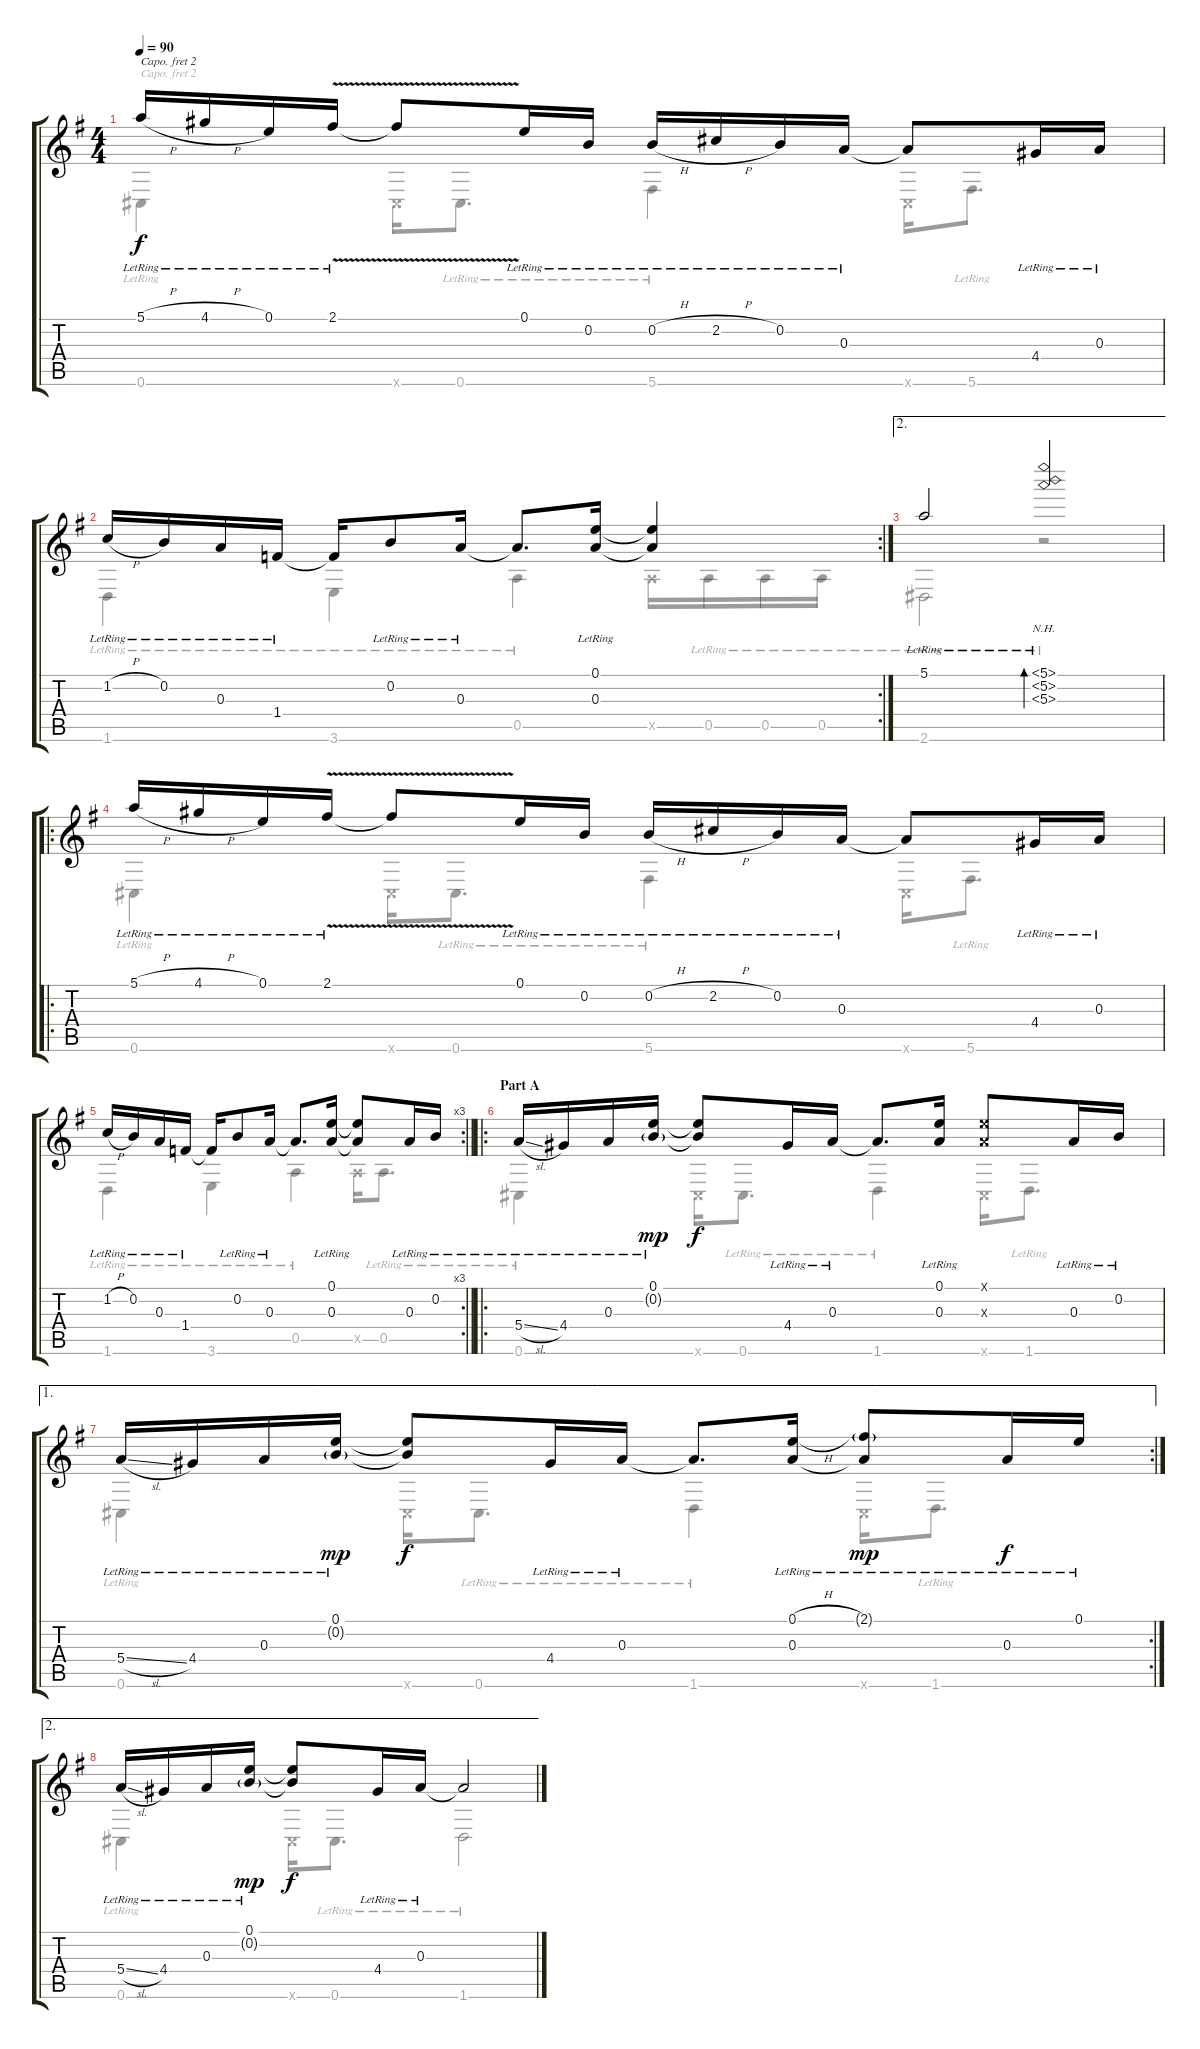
\track "" {instrument acousticguitarsteel}
\staff {score tabs}
\capo 2
\tuning (D4 A3 G3 D3 G2 B1) {hide}
\voice
\ts (4 4)
\tempo 90
\clef g2
\ks g
5.1{h lr}.16{dy f} 4.1{h lr}.16 0.1{lr}.16 2.1{v lr}.16 2.1{t}.8 0.1{lr}.16 0.2{lr}.16 0.2{h lr}.16 2.2{h lr}.16 0.2{lr}.16 0.3{lr}.16 0.3{t}.8 4.4{lr}.16 0.3{lr}.16 |
\rc 2
1.2{h lr}.16 0.2{lr}.16 0.3{lr}.16 1.4{lr}.16 1.4{t}.16 0.2{lr}.8 0.3{lr}.16 0.3{t}.8{d} (0.1{lr} 0.3{lr}).16 (0.1{t} 0.3{t}).4 |
\ae 2
5.1{lr}.2 (5.1{nh lr} 5.2{nh lr} 5.3{nh lr}).2{bd 240} |
\ro
5.1{h lr}.16 4.1{h lr}.16 0.1{lr}.16 2.1{v lr}.16 2.1{t}.8 0.1{lr}.16 0.2{lr}.16 0.2{h lr}.16 2.2{h lr}.16 0.2{lr}.16 0.3{lr}.16 0.3{t}.8 4.4{lr}.16 0.3{lr}.16 |
\rc 3
\barLineRight lightlight
1.2{h lr}.16 0.2{lr}.16 0.3{lr}.16 1.4{lr}.16 1.4{t}.16 0.2{lr}.8 0.3{lr}.16 0.3{t}.8{d} (0.1{lr} 0.3{lr}).16 (0.1{t} 0.3{t}).8 0.3{lr}.16 0.2{lr}.16 |
\ro
\section ("" "Part A")
5.4{sl lr}.16 4.4{lr}.16 0.3{lr}.16 (0.1{lr} 0.2{g lr}).16{dy mp} (0.1{t} 0.2{t}).8{dy f} 4.4{lr}.16 0.3{lr}.16 0.3{t}.8{d} (0.1{lr} 0.3{lr}).16 (0.1{x} 0.3{x}).8 0.3{lr}.16 0.2{lr}.16 |
\ae 1
\rc 2
5.4{sl lr}.16 4.4{lr}.16 0.3{lr}.16 (0.1{lr} 0.2{g lr}).16{dy mp} (0.1{t} 0.2{t}).8{dy f} 4.4{lr}.16 0.3{lr}.16 0.3{t}.8{d} (0.1{h lr} 0.3{lr}).16 (2.1{g lr} 0.3{t}).8{dy mp} 0.3{lr}.16{dy f} 0.1{lr}.16 |
\ae 2
5.4{sl lr}.16 4.4{lr}.16 0.3{lr}.16 (0.1{lr} 0.2{g lr}).16{dy mp} (0.1{t} 0.2{t}).8{dy f} 4.4{lr}.16 0.3{lr}.16 0.3{t}.2
\voice
\clef g2
\ottava regular
\simile none
\ks g
0.6{lr}.4{dy f} 0.6{x}.16 0.6{lr}.8{d} 5.6{lr}.4 0.6{x}.16 5.6{lr}.8{d} |
1.6{lr}.4 3.6{lr}.4 0.5{lr}.4 0.5{x}.16 0.5{lr}.16 0.5{lr}.16 0.5{lr}.16 |
2.6{lr}.2 r.2 |
0.6{lr}.4 0.6{x}.16 0.6{lr}.8{d} 5.6{lr}.4 0.6{x}.16 5.6{lr}.8{d} |
\barLineRight lightlight
1.6{lr}.4 3.6{lr}.4 0.5{lr}.4 0.5{x}.16 0.5{lr}.8{d} |
0.6{lr}.4 0.6{x}.16 0.6{lr}.8{d} 1.6{lr}.4 0.6{x}.16 1.6{lr}.8{d} |
0.6{lr}.4 0.6{x}.16 0.6{lr}.8{d} 1.6{lr}.4 0.6{x}.16 1.6{lr}.8{d} |
0.6{lr}.4 0.6{x}.16 0.6{lr}.8{d} 1.6{lr}.2
